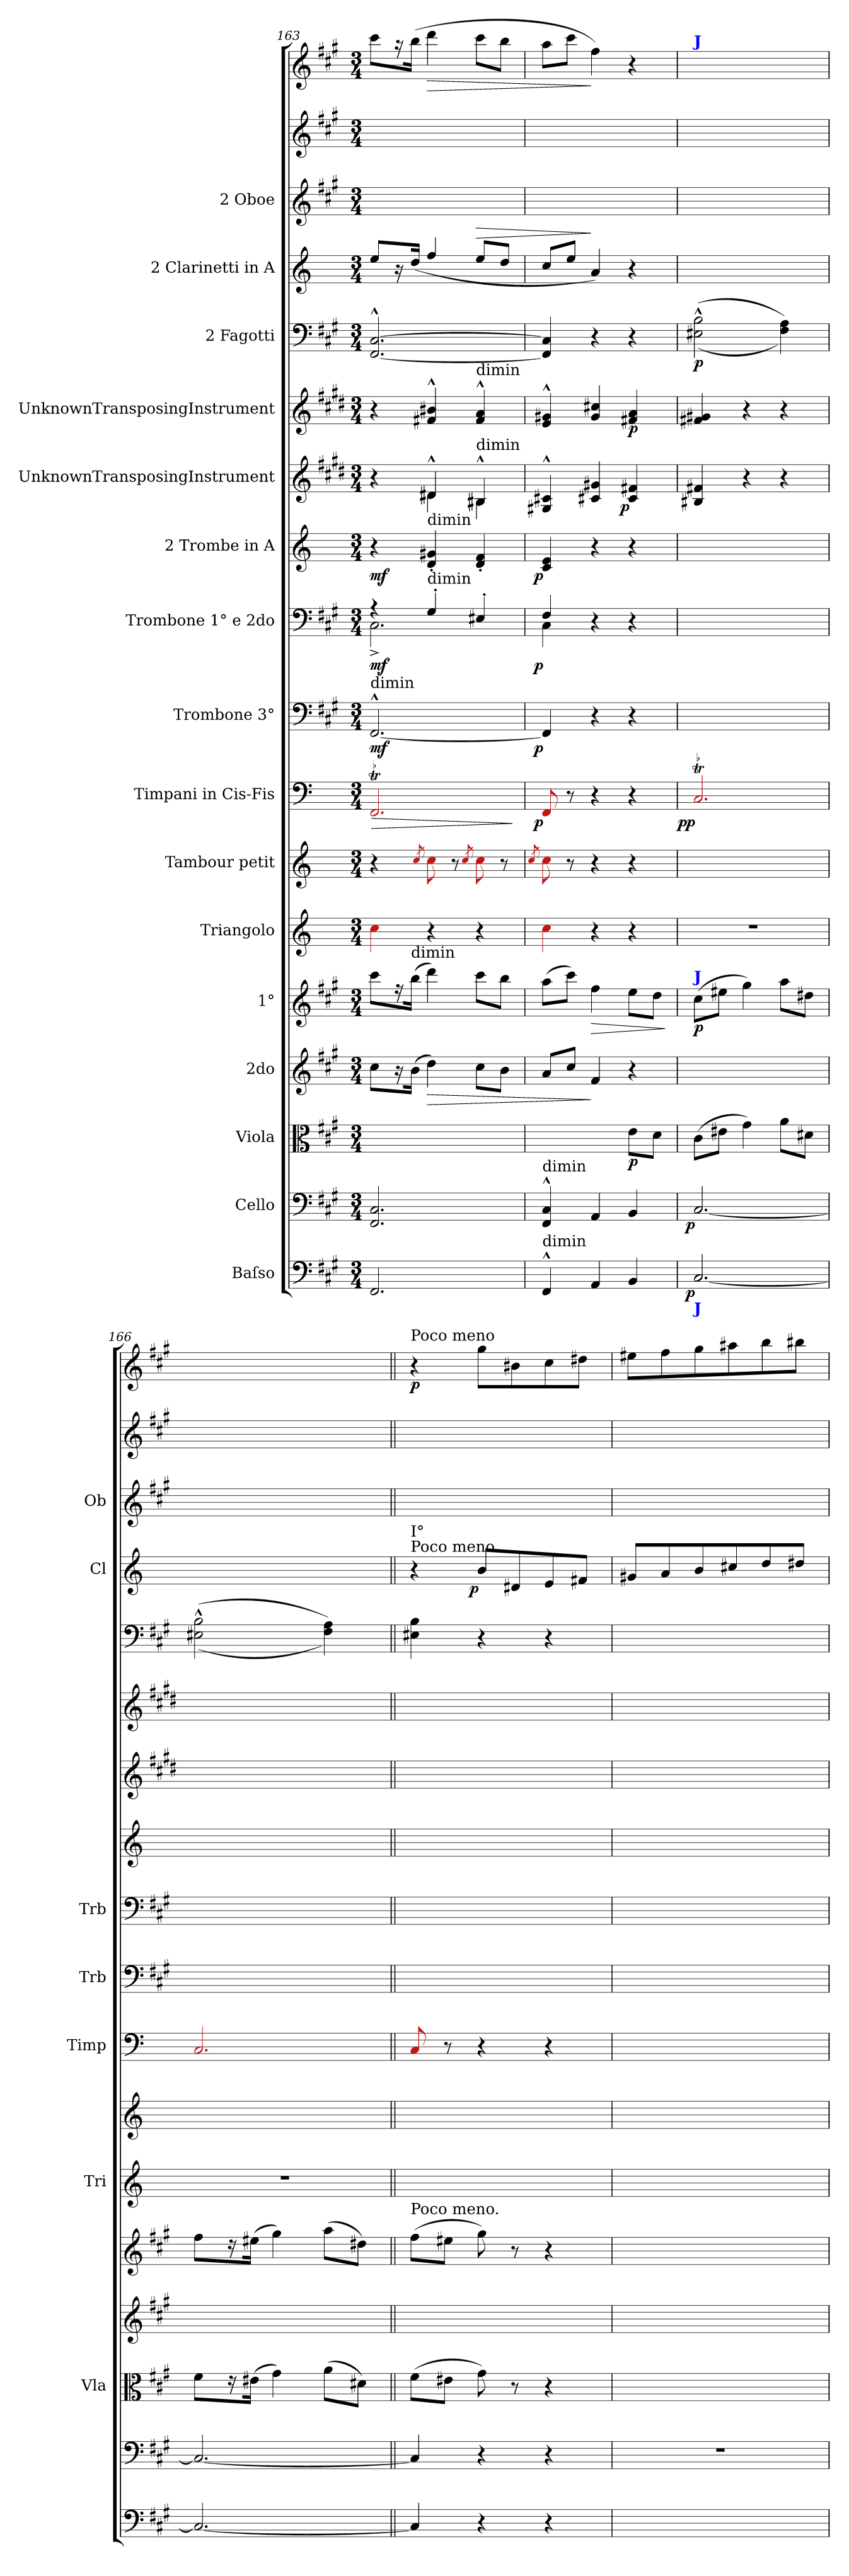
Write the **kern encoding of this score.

**kern	**dynam	**kern	**dynam	**kern	**dynam	**kern	**dynam	**kern	**dynam	**kern	**kern	**kern	**dynam	**kern	**dynam	**kern	**dynam	**kern	**dynam	**kern	**dynam	**kern	**dynam	**kern	**dynam	**kern	**dynam	**kern	**kern	**kern	**dynam
*part18	*part18	*part17	*part17	*part16	*part16	*part15	*part15	*part14	*part14	*part13	*part12	*part11	*part11	*part10	*part10	*part9	*part9	*part8	*part8	*part7	*part7	*part6	*part6	*part5	*part5	*part4	*part4	*part3	*part2	*part1	*part1
*staff18	*staff18	*staff17	*staff17	*staff16	*staff16	*staff15	*staff15	*staff14	*staff14	*staff13	*staff12	*staff11	*staff11	*staff10	*staff10	*staff9	*staff9	*staff8	*staff8	*staff7	*staff7	*staff6	*staff6	*staff5	*staff5	*staff4	*staff4	*staff3	*staff2	*staff1	*staff1
*I"Baſso	*	*I"Cello	*	*I"Viola	*	*I"2do	*	*I"1°	*	*I"Triangolo	*I"Tambour petit	*I"Timpani in Cis-Fis	*	*I"Trombone 3°	*	*I"Trombone 1° e 2do	*	*I"2 Trombe in A	*	*I"UnknownTransposingInstrument	*	*I"UnknownTransposingInstrument	*	*I"2 Fagotti	*	*I"2 Clarinetti in A	*	*I"2 Oboe	*	*	*
*	*	*	*	*I'Vla	*	*	*	*	*	*I'Tri	*	*I'Timp	*	*I'Trb	*	*I'Trb	*	*	*	*	*	*	*	*	*	*I'Cl	*	*I'Ob	*	*	*
*clefF4	*	*clefF4	*	*clefC3	*	*clefG2	*	*clefG2	*	*clefG2	*clefG2	*clefF4	*	*clefF4	*	*clefF4	*	*clefG2	*	*clefG2	*	*clefG2	*	*clefF4	*	*clefG2	*	*clefG2	*clefG2	*clefG2	*
*	*	*	*	*	*	*	*	*	*	*	*	*	*	*	*	*	*	*ITrd2c3	*	*ITrd4c7	*	*ITrd4c7	*	*	*	*ITrd2c3	*	*	*	*	*
*k[f#c#g#]	*	*k[f#c#g#]	*	*k[f#c#g#]	*	*k[f#c#g#]	*	*k[f#c#g#]	*	*k[]	*k[]	*k[]	*	*k[f#c#g#]	*	*k[f#c#g#]	*	*k[f#c#g#]	*	*k[f#c#g#]	*	*k[f#c#g#]	*	*k[f#c#g#]	*	*k[f#c#g#]	*	*k[f#c#g#]	*k[f#c#g#]	*k[f#c#g#]	*
*M3/4	*	*M3/4	*	*M3/4	*	*M3/4	*	*M3/4	*	*M3/4	*M3/4	*M3/4	*	*M3/4	*	*M3/4	*	*M3/4	*	*M3/4	*	*M3/4	*	*M3/4	*	*M3/4	*	*M3/4	*M3/4	*M3/4	*
=163	=163	=163	=163	=163	=163	=163	=163	=163	=163	=163	=163	=163	=163	=163	=163	=163	=163	=163	=163	=163	=163	=163	=163	=163	=163	=163	=163	=163	=163	=163	=163
!	!	!	!	!	!	!	!	!	!	!	!	!	!	!LO:TX:t=dimin	!	!	!	!	!	!	!	!	!	!	!	!	!	!	!	!	!
!	!	!	!	!	!	!	!	!	!	!	!	!	!LO:HP:b	!	!	!	!	!	!	!	!	!	!	!	!	!	!	!	!	!	!
*	*	*	*	*	*	*	*	*	*	*	*	*	*	*	*	*^	*	*	*	*^	*	*	*	*	*	*	*	*	*	*	*
2.FF#/	.	2.FF#/ 2.C#/	.	2.ryy	.	8cc#\L	.	8ccc#\L	.	4Rcc\	4r	2.Rdt/	>	[2.FF#^^/	mf	4r	2.C#^\	mf	4r	mf	4r	4ryy	.	4r	.	[2.FF#^^>/ [2.C#^^>/	.	8cc#/L	.	2.ryy	2.ryy	8ccc#\L	.
.	.	.	.	.	.	16r	.	16rff	.	.	.	.	.	.	.	.	.	.	.	.	.	.	.	.	.	.	.	16r	.	.	.	16r	.
!	!	!	!	!	!	!	!	!LO:TX:t=dimin	!	!	!	!	!	!	!	!	!	!	!	!	!	!	!	!	!	!	!	!	!	!	!	!	!
.	.	.	.	.	.	(16b\Jk	.	(16bb\Jk	.	.	.	.	.	.	.	.	.	.	.	.	.	.	.	.	.	.	.	(>16b/Jk	.	.	.	(16bb\Jk	.
.	.	.	.	.	.	.	.	.	.	.	8qRcc/	.	.	.	.	.	.	.	.	.	.	.	.	.	.	.	.	.	.	.	.	.	.
!	!	!	!	!	!	!	!	!	!	!	!	!	!	!	!	!	!	!	!LO:TX:t=dimin	!	!	!	!	!	!	!	!	!	!	!	!	!	!
!	!	!	!	!	!	!	!	!	!	!	!	!	!	!	!	!LO:TX:t=dimin	!	!	!	!	!	!	!	!	!	!	!	!	!	!	!	!	!
!	!	!	!	!	!	!	!LO:HP:b	!	!	!	!	!	!	!	!	!	!	!	!	!	!	!	!	!	!	!	!	!	!	!	!	!	!LO:HP:b
.	.	.	.	.	.	4dd\)	>	4ddd\)	.	4r	8Rcc\	.	.	.	.	4G#'>/	.	.	4B'/ 4e#X'/	.	4G#X^^/	4G#X\	.	4Bn^^>/ 4e#X^^>/	.	.	.	4dd/	.	.	.	4ddd\	>
.	.	.	.	.	.	.	.	.	.	.	8r	.	.	.	.	.	.	.	.	.	.	.	.	.	.	.	.	.	.	.	.	.	.
.	.	.	.	.	.	.	.	.	.	.	8qRcc/	.	.	.	.	.	.	.	.	.	.	.	.	.	.	.	.	.	.	.	.	.	.
!	!	!	!	!	!	!	!	!	!	!	!	!	!	!	!	!	!	!	!	!	!	!	!	!LO:TX:t=dimin	!	!	!	!	!	!	!	!	!
!	!	!	!	!	!	!	!	!	!	!	!	!	!	!	!	!	!	!	!	!	!LO:TX:t=dimin	!	!	!	!	!	!	!	!	!	!	!	!
!	!	!	!	!	!	!	!	!	!	!	!	!	!	!	!	!	!	!	!	!	!	!	!	!	!	!	!	!	!LO:HP:a	!	!	!	!
.	.	.	.	.	.	8cc#\L	.	8ccc#\L	.	4r	8Rcc\	.	.	.	.	4E#X'>/	.	.	4B'/ 4d'/	.	4E#X^^/	4E#X\	.	4B^^>/ 4d^^>/	.	.	.	8cc#/L	>	.	.	8ccc#\L	.
.	.	.	.	.	.	8b\J	.	8bb\J	.	.	8r	.	.	.	.	.	.	.	.	.	.	.	.	.	.	.	.	8b/J	.	.	.	8bb\J	.
*	*	*	*	*	*	*	*	*	*	*	*	*	*	*	*	*v	*v	*	*	*	*v	*v	*	*	*	*	*	*	*	*	*	*	*
.	.	.	.	.	.	.	.	.	.	.	.	.	]	.	.	.	.	.	.	.	.	.	.	.	.	.	.	.	.	.	.
=164	=164	=164	=164	=164	=164	=164	=164	=164	=164	=164	=164	=164	=164	=164	=164	=164	=164	=164	=164	=164	=164	=164	=164	=164	=164	=164	=164	=164	=164	=164	=164
.	.	.	.	.	.	.	.	.	.	.	8qRcc/	.	.	.	.	.	.	.	.	.	.	.	.	.	.	.	.	.	.	.	.
*	*	*	*	*	*	*	*	*	*	*	*	*	*	*	*	*^	*	*	*	*	*	*	*	*	*	*	*	*	*	*	*
!	!	!LO:TX:t=dimin	!	!	!	!	!	!	!	!	!	!	!	!	!	!	!	!	!	!	!	!	!	!	!	!	!	!	!	!	!	!
!LO:TX:t=dimin	!	!	!	!	!	!	!	!	!	!	!	!	!	!	!	!	!	!	!	!	!	!	!	!	!	!	!	!	!	!	!	!
!	!	!	!	!	!	!	!	!	!	!	!	!	!LO:DY:rj	!	!LO:DY:rj	!	!	!LO:DY:rj	!	!LO:DY:rj	!	!	!	!	!	!	!	!	!	!	!	!
4FF#^^>/	.	4FF#^^>/ 4C#^^>/	.	4ryy	.	8a/L	.	(8aa\L	.	4Rcc\	8Rcc\	8Rd/	p	4FF#/]	p	4F#/	4C#\	p	4A/ 4c#/	p	4C#X^^>/ 4F#X^^>/	.	4A^^>/ 4c#X^^>/	.	4FF#]/ 4C#]/	.	8a/L	.	2.ryy	2.ryy	8aa\L	.
.	.	.	.	.	.	8cc#/J	.	8ccc#\J)	.	.	8r	8r	.	.	.	.	.	.	.	.	.	.	.	.	.	.	8cc#/J	.	.	.	8ccc#\J	.
!	!	!	!	!	!	!	!	!	!LO:HP:b	!	!	!	!	!	!	!	!	!	!	!	!	!	!	!	!	!	!	!	!	!	!	!
4AA/	.	4AA/	.	4ryy	.	4f#/	]	4ff#\	>	4r	4r	4r	.	4r	.	4r	4ryy	.	4r	.	4F#X/ 4c#X/	.	4c#/ 4f#X/	.	4r	.	4f#/)	]	.	.	4ff#\)	]
!	!	!	!	!	!	!	!	!	!	!	!	!	!	!	!	!	!	!	!	!	!	!LO:DY:rj	!	!	!	!	!	!	!	!	!	!
4BB/	.	4BB/	.	8e\L	p	4r	.	8ee\L	.	4r	4r	4r	.	4r	.	4r	4ryy	.	4r	.	4F#/ 4Bn/	p	4Bn/ 4d/	p	4r	.	4r	.	.	.	4r	.
.	.	.	.	8d\J	.	.	.	8dd\J	.	.	.	.	.	.	.	.	.	.	.	.	.	.	.	.	.	.	.	.	.	.	.	.
*	*	*	*	*	*	*	*	*	*	*	*	*	*	*	*	*v	*v	*	*	*	*	*	*	*	*	*	*	*	*	*	*	*
.	.	.	.	.	.	.	.	.	]	.	.	.	.	.	.	.	.	.	.	.	.	.	.	.	.	.	.	.	.	.	.
=165	=165	=165	=165	=165	=165	=165	=165	=165	=165	=165	=165	=165	=165	=165	=165	=165	=165	=165	=165	=165	=165	=165	=165	=165	=165	=165	=165	=165	=165	=165	=165
!	!	!	!	!	!	!	!	!	!	!	!	!	!	!	!	!	!	!	!	!	!	!	!	!	!	!	!	!	!	!LO:TX:a:B:color=blue:t=J	!
!	!	!	!	!	!	!	!	!LO:TX:a:B:color=blue:t=J	!	!	!	!	!	!	!	!	!	!	!	!	!	!	!	!	!	!	!	!	!	!	!
!LO:TX:b:B:color=blue:t=J	!	!	!	!	!	!	!	!	!	!	!	!	!	!	!	!	!	!	!	!	!	!	!	!	!	!	!	!	!	!	!
!	!LO:DY:rj	!	!LO:DY:rj	!	!	!	!	!	!	!	!	!	!LO:DY:rj	!	!	!	!	!	!	!	!	!	!	!	!	!	!	!	!	!	!
[2.C#/	p	[2.C#/	p	(8c#\L	.	2.ryy	.	(8cc#\L	p	2.r	2.ryy	2.Rat/	pp	2.ryy	.	2.ryy	.	2.ryy	.	4E#X/ 4Bn/	.	4Bn/ 4c#X/	.	(<(>2E#X^^\ 2B^^\	p	2.ryy	.	2.ryy	2.ryy	2.ryy	.
.	.	.	.	8e#X\J	.	.	.	8ee#X\J	.	.	.	.	.	.	.	.	.	.	.	.	.	.	.	.	.	.	.	.	.	.	.
.	.	.	.	4g#\)	.	.	.	4gg#\)	.	.	.	.	.	.	.	.	.	.	.	4r	.	4r	.	.	.	.	.	.	.	.	.
.	.	.	.	8a\L	.	.	.	8aa\L	.	.	.	.	.	.	.	.	.	.	.	4r	.	4r	.	4F#\ 4A\))	.	.	.	.	.	.	.
.	.	.	.	8d#X\J	.	.	.	8dd#X\J	.	.	.	.	.	.	.	.	.	.	.	.	.	.	.	.	.	.	.	.	.	.	.
=166	=166	=166	=166	=166	=166	=166	=166	=166	=166	=166	=166	=166	=166	=166	=166	=166	=166	=166	=166	=166	=166	=166	=166	=166	=166	=166	=166	=166	=166	=166	=166
2.C#/_	.	2.C#/_	.	8f#\L	.	2.ryy	.	8ff#\L	.	2.r	2.ryy	2.RaTTT/	.	2.ryy	.	2.ryy	.	2.ryy	.	2.ryy	.	2.ryy	.	(<(>2E#X^^\ 2B^^\	.	2.ryy	.	2.ryy	2.ryy	2.ryy	.
.	.	.	.	16r	.	.	.	16r	.	.	.	.	.	.	.	.	.	.	.	.	.	.	.	.	.	.	.	.	.	.	.
.	.	.	.	(16e#X\Jk	.	.	.	(16ee#X\Jk	.	.	.	.	.	.	.	.	.	.	.	.	.	.	.	.	.	.	.	.	.	.	.
.	.	.	.	4g#\)	.	.	.	4gg#\)	.	.	.	.	.	.	.	.	.	.	.	.	.	.	.	.	.	.	.	.	.	.	.
.	.	.	.	(8a\L	.	.	.	(8aa\L	.	.	.	.	.	.	.	.	.	.	.	.	.	.	.	4F#\ 4A\))	.	.	.	.	.	.	.
.	.	.	.	8d#X\J)	.	.	.	8dd#X\J)	.	.	.	.	.	.	.	.	.	.	.	.	.	.	.	.	.	.	.	.	.	.	.
=167||	=167||	=167||	=167||	=167||	=167||	=167||	=167||	=167||	=167||	=167||	=167||	=167||	=167||	=167||	=167||	=167||	=167||	=167||	=167||	=167||	=167||	=167||	=167||	=167||	=167||	=167||	=167||	=167||	=167||	=167||	=167||
!	!	!	!	!	!	!	!	!	!	!	!	!	!	!	!	!	!	!	!	!	!	!	!	!	!	!	!	!	!	!LO:TX:a:t=Poco meno	!
!	!	!	!	!	!	!	!	!	!	!	!	!	!	!	!	!	!	!	!	!	!	!	!	!	!	!LO:TX:a:t=Poco meno	!	!	!	!	!
!	!	!	!	!	!	!	!	!	!	!	!	!	!	!	!	!	!	!	!	!	!	!	!	!	!	!LO:TX:a:t=I°	!	!	!	!	!
!	!	!	!	!	!	!	!	!LO:TX:a:t=Poco meno.	!	!	!	!	!	!	!	!	!	!	!	!	!	!	!	!	!	!	!	!	!	!	!
4C#/]	.	4C#/]	.	(8f#\L	.	2.ryy	.	(8ff#\L	.	2.ryy	2.ryy	8Ra/	.	2.ryy	.	2.ryy	.	2.ryy	.	2.ryy	.	2.ryy	.	4E#X\ 4B\	.	4r	.	2.ryy	2.ryy	4r	p
.	.	.	.	8e#X\J	.	.	.	8ee#X\J	.	.	.	8r	.	.	.	.	.	.	.	.	.	.	.	.	.	.	.	.	.	.	.
!	!	!	!	!	!	!	!	!	!	!	!	!	!	!	!	!	!	!	!	!	!	!	!	!	!	!	!LO:DY:rj	!	!	!	!
4r	.	4r	.	8g#\)	.	.	.	8gg#\)	.	.	.	4r	.	.	.	.	.	.	.	.	.	.	.	4r	.	8g#/L	p	.	.	8gg#\L	.
.	.	.	.	8r	.	.	.	8r	.	.	.	.	.	.	.	.	.	.	.	.	.	.	.	.	.	8B#X/	.	.	.	8b#X\	.
4r	.	4r	.	4r	.	.	.	4r	.	.	.	4r	.	.	.	.	.	.	.	.	.	.	.	4r	.	8c#/	.	.	.	8cc#\	.
.	.	.	.	.	.	.	.	.	.	.	.	.	.	.	.	.	.	.	.	.	.	.	.	.	.	8d#X/J	.	.	.	8dd#X\J	.
=168	=168	=168	=168	=168	=168	=168	=168	=168	=168	=168	=168	=168	=168	=168	=168	=168	=168	=168	=168	=168	=168	=168	=168	=168	=168	=168	=168	=168	=168	=168	=168
2.ryy	.	2.r	.	2.ryy	.	2.ryy	.	2.ryy	.	2.ryy	2.ryy	2.ryy	.	2.ryy	.	2.ryy	.	2.ryy	.	2.ryy	.	2.ryy	.	2.ryy	.	8e#X/L	.	2.ryy	2.ryy	8ee#X\L	.
.	.	.	.	.	.	.	.	.	.	.	.	.	.	.	.	.	.	.	.	.	.	.	.	.	.	8f#/	.	.	.	8ff#\	.
.	.	.	.	.	.	.	.	.	.	.	.	.	.	.	.	.	.	.	.	.	.	.	.	.	.	8g#/	.	.	.	8gg#\	.
.	.	.	.	.	.	.	.	.	.	.	.	.	.	.	.	.	.	.	.	.	.	.	.	.	.	8a#X/	.	.	.	8aa#X\	.
.	.	.	.	.	.	.	.	.	.	.	.	.	.	.	.	.	.	.	.	.	.	.	.	.	.	8b/	.	.	.	8bb\	.
.	.	.	.	.	.	.	.	.	.	.	.	.	.	.	.	.	.	.	.	.	.	.	.	.	.	8b#X/J	.	.	.	8bb#X\J	.
=	=	=	=	=	=	=	=	=	=	=	=	=	=	=	=	=	=	=	=	=	=	=	=	=	=	=	=	=	=	=	=
*-	*-	*-	*-	*-	*-	*-	*-	*-	*-	*-	*-	*-	*-	*-	*-	*-	*-	*-	*-	*-	*-	*-	*-	*-	*-	*-	*-	*-	*-	*-	*-
